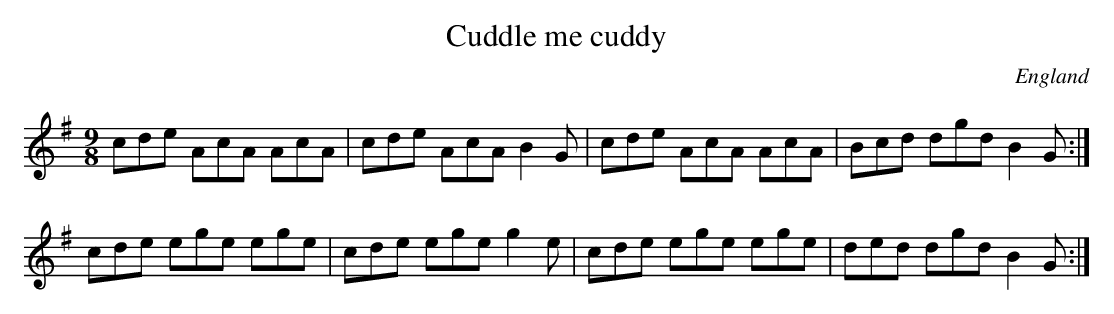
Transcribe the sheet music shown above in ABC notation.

X:1
T:Cuddle me cuddy
O:England
M:9/8
K:G
cde AcA AcA | cde AcA B2G | \
cde AcA AcA | Bcd dgd B2G :|*
cde ege ege | cde ege g2e | \
cde ege ege | ded dgd B2G :|**
